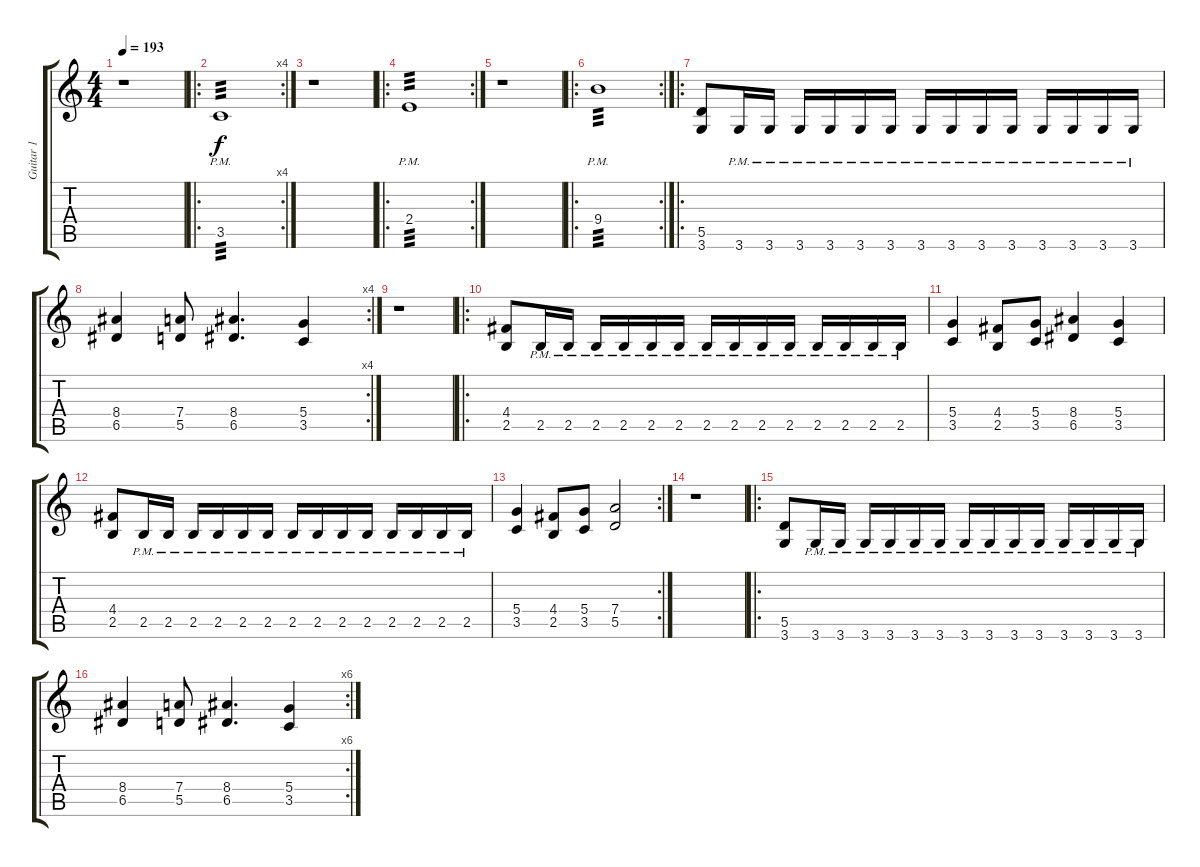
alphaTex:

\track ("Guitar 1" "Guitar 1") {instrument distortionguitar}
\staff {score tabs}
\tuning (E4 B3 G3 D3 A2 E2) {hide}
\ts (4 4)
\tempo 193
\clef g2
\ks c
r.1{dy f} |
\ro
\rc 4
3.5{pm}.1{tp 3} |
r.1 |
\ro
\rc 2
2.4{pm}.1{tp 3} |
r.1 |
\ro
\rc 2
9.4{pm}.1{tp 3} |
\ro
(5.5 3.6).8 3.6{pm}.16 3.6{pm}.16 3.6{pm}.16 3.6{pm}.16 3.6{pm}.16 3.6{pm}.16 3.6{pm}.16 3.6{pm}.16 3.6{pm}.16 3.6{pm}.16 3.6{pm}.16 3.6{pm}.16 3.6{pm}.16 3.6{pm}.16 |
\rc 4
(8.4 6.5).4 (7.4 5.5).8 (8.4 6.5).4{d} (5.4 3.5).4 |
r.1 |
\ro
(4.4 2.5).8 2.5{pm}.16 2.5{pm}.16 2.5{pm}.16 2.5{pm}.16 2.5{pm}.16 2.5{pm}.16 2.5{pm}.16 2.5{pm}.16 2.5{pm}.16 2.5{pm}.16 2.5{pm}.16 2.5{pm}.16 2.5{pm}.16 2.5{pm}.16 |
(5.4 3.5).4 (4.4 2.5).8 (5.4 3.5).8 (8.4 6.5).4 (5.4 3.5).4 |
(4.4 2.5).8 2.5{pm}.16 2.5{pm}.16 2.5{pm}.16 2.5{pm}.16 2.5{pm}.16 2.5{pm}.16 2.5{pm}.16 2.5{pm}.16 2.5{pm}.16 2.5{pm}.16 2.5{pm}.16 2.5{pm}.16 2.5{pm}.16 2.5{pm}.16 |
\rc 2
(5.4 3.5).4 (4.4 2.5).8 (5.4 3.5).8 (7.4 5.5).2 |
r.1 |
\ro
(5.5 3.6).8 3.6{pm}.16 3.6{pm}.16 3.6{pm}.16 3.6{pm}.16 3.6{pm}.16 3.6{pm}.16 3.6{pm}.16 3.6{pm}.16 3.6{pm}.16 3.6{pm}.16 3.6{pm}.16 3.6{pm}.16 3.6{pm}.16 3.6{pm}.16 |
\rc 6
(8.4 6.5).4 (7.4 5.5).8 (8.4 6.5).4{d} (5.4 3.5).4
